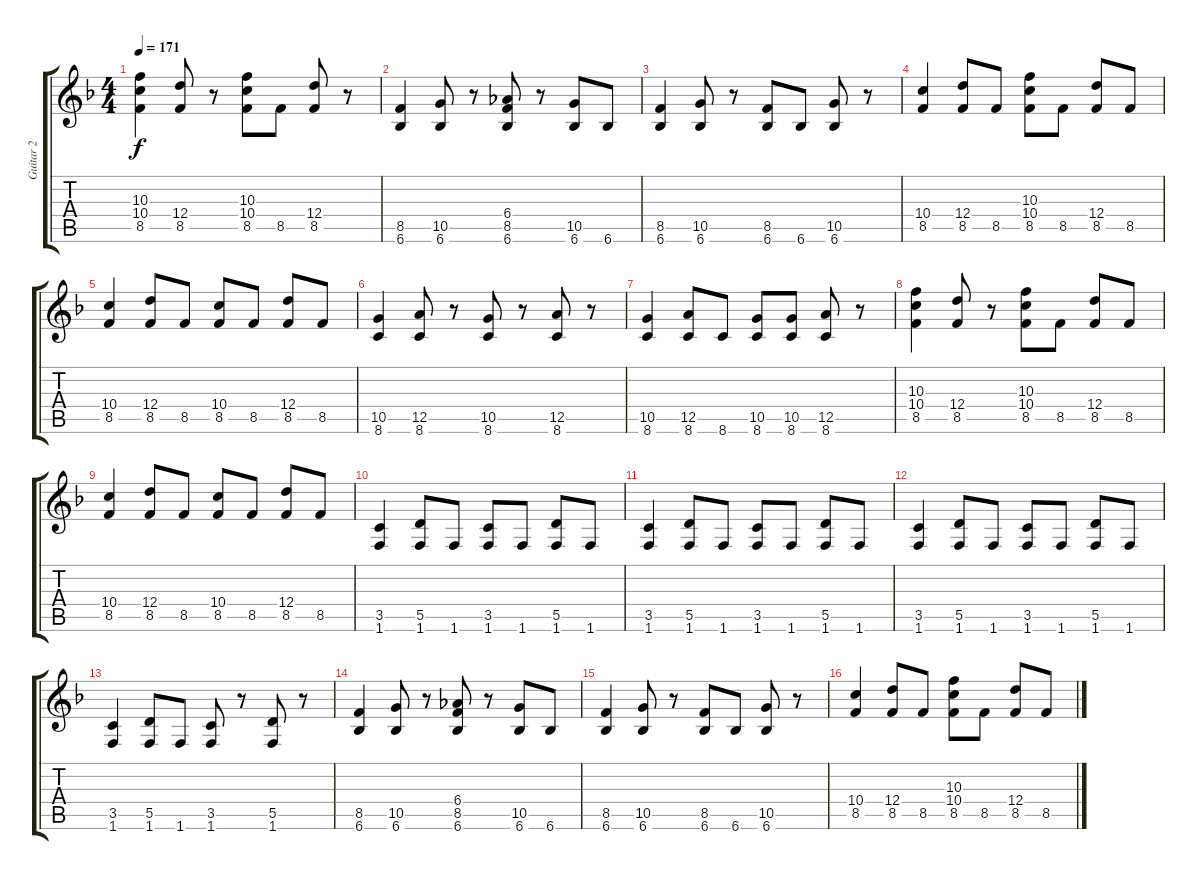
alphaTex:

\track ("Guitar 2" "Guitar 2") {instrument electricguitarclean}
\staff {score tabs}
\tuning (E4 B3 G3 D3 A2 E2) {hide}
\ts (4 4)
\tempo 171
\clef g2
\ks f
(10.3 10.4 8.5).4{dy f} (12.4 8.5).8 r.8 (10.3 10.4 8.5).8 8.5.8 (12.4 8.5).8 r.8 |
(8.5 6.6).4 (10.5 6.6).8 r.8 (6.4 8.5 6.6).8 r.8 (10.5 6.6).8 6.6.8 |
(8.5 6.6).4 (10.5 6.6).8 r.8 (8.5 6.6).8 6.6.8 (10.5 6.6).8 r.8 |
(10.4 8.5).4 (12.4 8.5).8 8.5.8 (10.3 10.4 8.5).8 8.5.8 (12.4 8.5).8 8.5.8 |
(10.4 8.5).4 (12.4 8.5).8 8.5.8 (10.4 8.5).8 8.5.8 (12.4 8.5).8 8.5.8 |
(10.5 8.6).4 (12.5 8.6).8 r.8 (10.5 8.6).8 r.8 (12.5 8.6).8 r.8 |
(10.5 8.6).4 (12.5 8.6).8 8.6.8 (10.5 8.6).8 (10.5 8.6).8 (12.5 8.6).8 r.8 |
(10.3 10.4 8.5).4 (12.4 8.5).8 r.8 (10.3 10.4 8.5).8 8.5.8 (12.4 8.5).8 8.5.8 |
(10.4 8.5).4 (12.4 8.5).8 8.5.8 (10.4 8.5).8 8.5.8 (12.4 8.5).8 8.5.8 |
(3.5 1.6).4 (5.5 1.6).8 1.6.8 (3.5 1.6).8 1.6.8 (5.5 1.6).8 1.6.8 |
(3.5 1.6).4 (5.5 1.6).8 1.6.8 (3.5 1.6).8 1.6.8 (5.5 1.6).8 1.6.8 |
(3.5 1.6).4 (5.5 1.6).8 1.6.8 (3.5 1.6).8 1.6.8 (5.5 1.6).8 1.6.8 |
(3.5 1.6).4 (5.5 1.6).8 1.6.8 (3.5 1.6).8 r.8 (5.5 1.6).8 r.8 |
(8.5 6.6).4 (10.5 6.6).8 r.8 (6.4 8.5 6.6).8 r.8 (10.5 6.6).8 6.6.8 |
(8.5 6.6).4 (10.5 6.6).8 r.8 (8.5 6.6).8 6.6.8 (10.5 6.6).8 r.8 |
(10.4 8.5).4 (12.4 8.5).8 8.5.8 (10.3 10.4 8.5).8 8.5.8 (12.4 8.5).8 8.5.8
